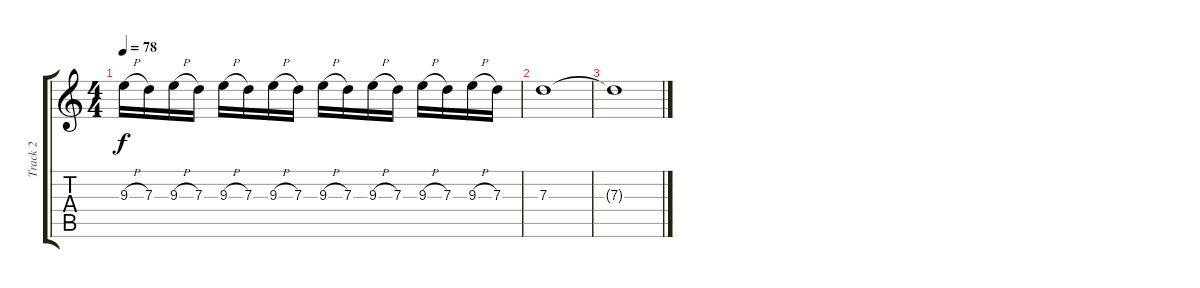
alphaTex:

\track ("Track 2" "Track 2") {instrument distortionguitar}
\staff {score tabs}
\tuning (E4 B3 G3 D3 A2 D2) {hide}
\ts (4 4)
\tempo 78
\clef g2
\ks c
9.3{h}.16{dy f} 7.3.16 9.3{h}.16 7.3.16 9.3{h}.16 7.3.16 9.3{h}.16 7.3.16 9.3{h}.16 7.3.16 9.3{h}.16 7.3.16 9.3{h}.16 7.3.16 9.3{h}.16 7.3.16 |
7.3.1 |
7.3{t}.1
